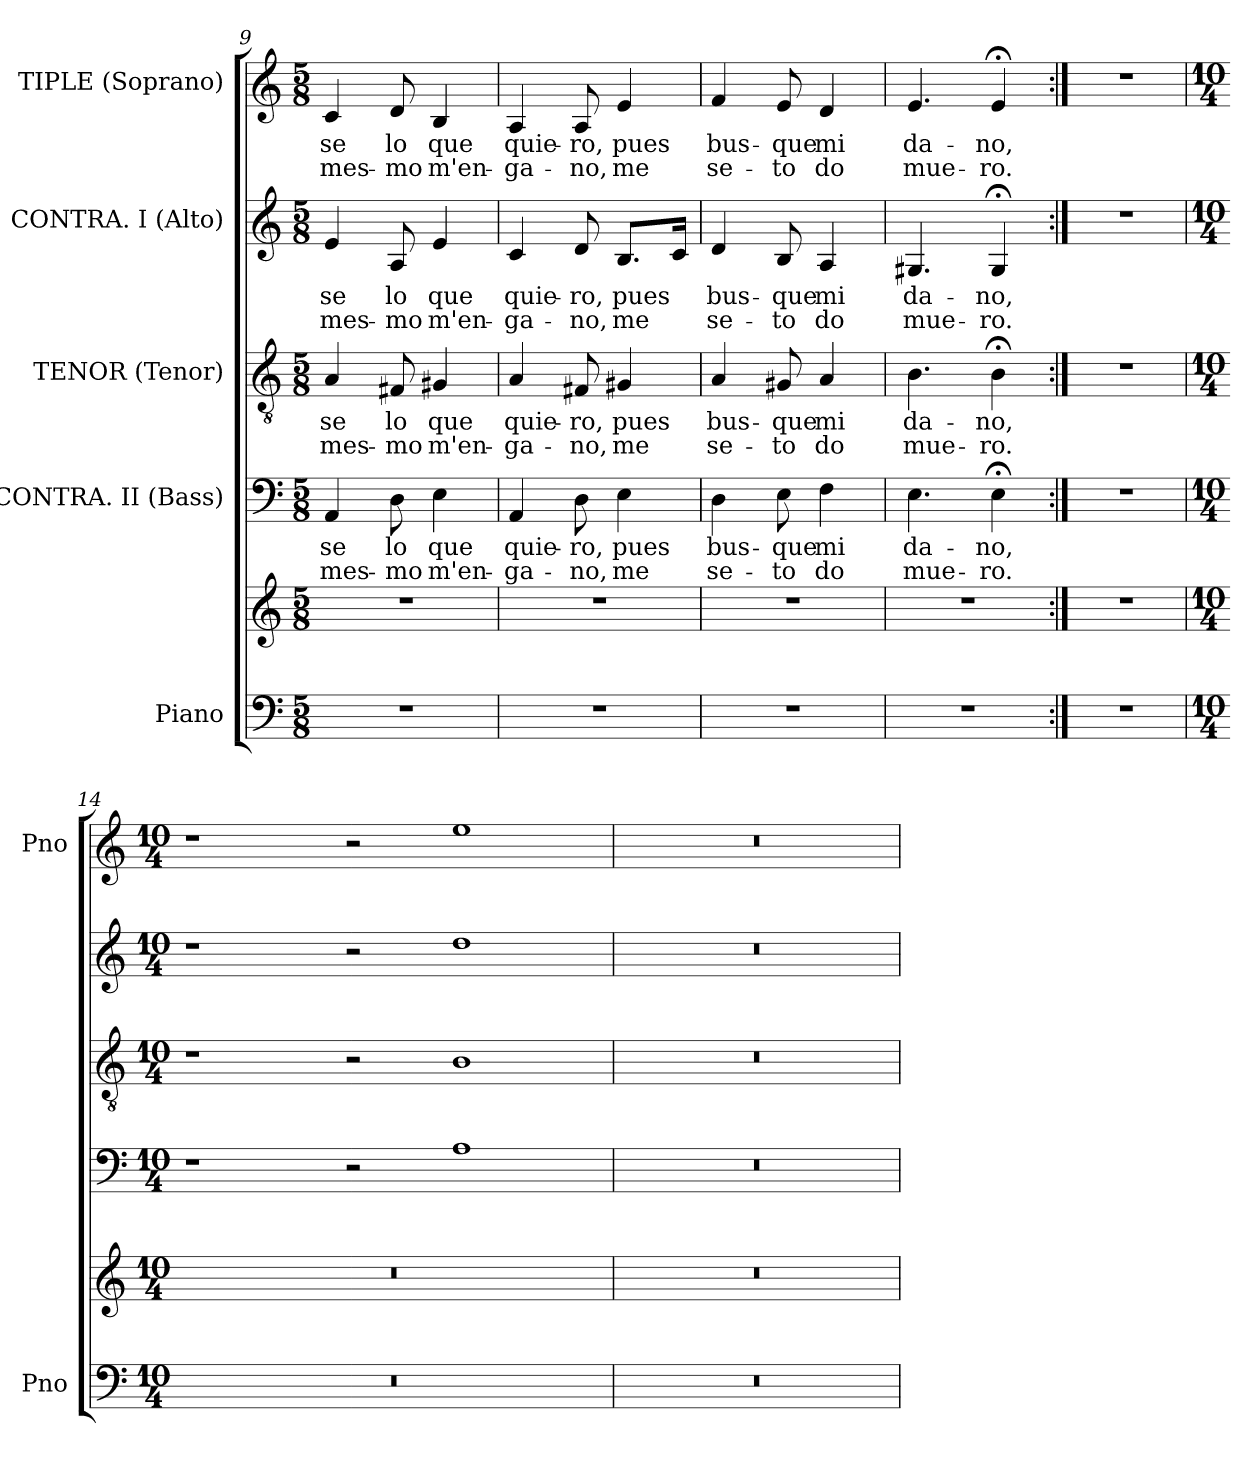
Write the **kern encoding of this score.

**kern	**kern	**kern	**text	**text	**kern	**text	**text	**kern	**text	**text	**kern	**text	**text
*part5	*part5	*part4	*part4	*part4	*part3	*part3	*part3	*part2	*part2	*part2	*part1	*part1	*part1
*staff6	*staff5	*staff4	*staff4	*staff4	*staff3	*staff3	*staff3	*staff2	*staff2	*staff2	*staff1	*staff1	*staff1
*I"Piano	*	*I"CONTRA. II (Bass)	*	*	*I"TENOR (Tenor)	*	*	*I"CONTRA. I (Alto)	*	*	*I"TIPLE (Soprano)	*	*
*I'Pno	*	*	*	*	*	*	*	*	*	*	*I'Pno	*	*
*clefF4	*clefG2	*clefF4	*	*	*clefGv2	*	*	*clefG2	*	*	*clefG2	*	*
*k[]	*k[]	*k[]	*	*	*k[]	*	*	*k[]	*	*	*k[]	*	*
*C:	*C:	*C:	*	*	*C:	*	*	*C:	*	*	*C:	*	*
*M5/8	*M5/8	*M5/8	*	*	*M5/8	*	*	*M5/8	*	*	*M5/8	*	*
=9	=9	=9	=9	=9	=9	=9	=9	=9	=9	=9	=9	=9	=9
8%5r	8%5r	4AA/	se	mes-	4A/	se	mes-	4e/	se	mes-	4c/	se	mes-
.	.	8D\	lo	-mo	8F#X/	lo	-mo	8A/	lo	-mo	8d/	lo	-mo
.	.	4E\	que	m'en-	4G#X/	que	m'en-	4e/	que	m'en-	4B/	que	m'en-
=10	=10	=10	=10	=10	=10	=10	=10	=10	=10	=10	=10	=10	=10
8%5r	8%5r	4AA/	quie-	-ga-	4A/	quie-	-ga-	4c/	quie-	-ga-	4A/	quie-	-ga-
.	.	8D\	-ro,	-no,	8F#X/	-ro,	-no,	8d/	-ro,	-no,	8A/	-ro,	-no,
.	.	4E\	pues	me	4G#X/	pues	me	8.B/L	pues	me	4e/	pues	me
.	.	.	.	.	.	.	.	16c/Jk	.	.	.	.	.
=11	=11	=11	=11	=11	=11	=11	=11	=11	=11	=11	=11	=11	=11
8%5r	8%5r	4D\	bus-	se-	4A/	bus-	se-	4d/	bus-	se-	4f/	bus-	se-
.	.	8E\	-que	-to	8G#X/	-que	-to	8B/	-que	-to	8e/	-que	-to
.	.	4F\	mi	do	4A/	mi	do	4A/	mi	do	4d/	mi	do
=12	=12	=12	=12	=12	=12	=12	=12	=12	=12	=12	=12	=12	=12
8%5r	8%5r	4.E\	da-	mue-	4.B\	da-	mue-	4.G#X/	da-	mue-	4.e/	da-	mue-
.	.	4E;<\	-no,	-ro.	4B;<\	-no,	-ro.	4G#;</	-no,	-ro.	4e;</	-no,	-ro.
!!LO:PB:g=z
=13:|!	=13:|!	=13:|!	=13:|!	=13:|!	=13:|!	=13:|!	=13:|!	=13:|!	=13:|!	=13:|!	=13:|!	=13:|!	=13:|!
8%5r	8%5r	8%5r	.	.	8%5r	.	.	8%5r	.	.	8%5r	.	.
=14	=14	=14	=14	=14	=14	=14	=14	=14	=14	=14	=14	=14	=14
*M10/4	*M10/4	*M10/4	*	*	*M10/4	*	*	*M10/4	*	*	*M10/4	*	*
2%5r	2%5r	1r	.	.	1r	.	.	1r	.	.	1r	.	.
.	.	2r	.	.	2r	.	.	2r	.	.	2r	.	.
.	.	1A	.	.	1B	.	.	1dd	.	.	1ee	.	.
=15	=15	=15	=15	=15	=15	=15	=15	=15	=15	=15	=15	=15	=15
2%5r	2%5r	2%5r	.	.	2%5r	.	.	2%5r	.	.	2%5r	.	.
=	=	=	=	=	=	=	=	=	=	=	=	=	=
*-	*-	*-	*-	*-	*-	*-	*-	*-	*-	*-	*-	*-	*-
